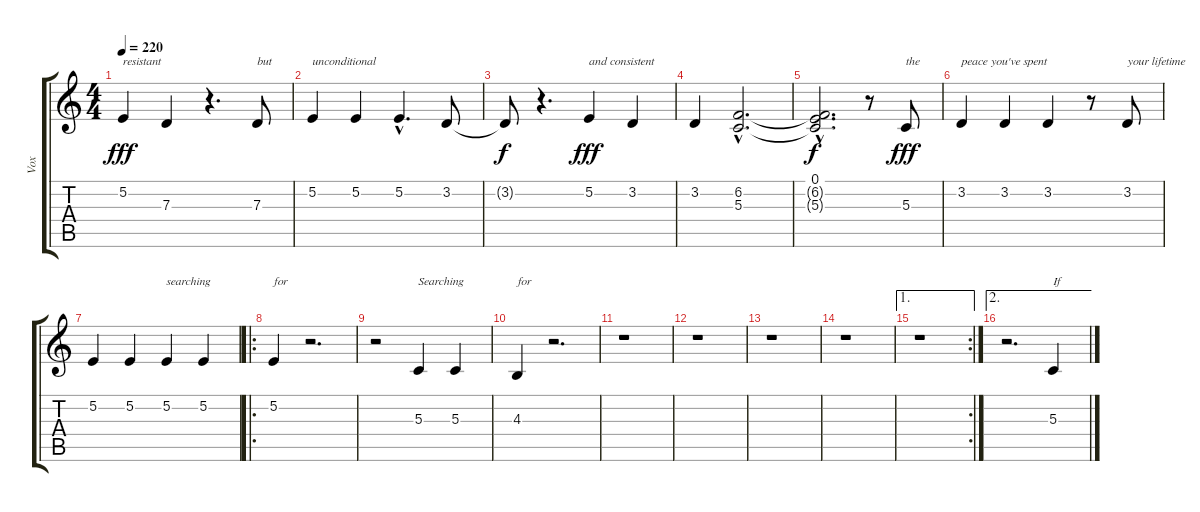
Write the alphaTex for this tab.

\track ("Vox" "Vox") {instrument stringensemble1}
\staff {score tabs}
\tuning (E4 B3 G3 D3 A2 E2) {hide}
\ts (4 4)
\tempo 220
\clef g2
\ks c
5.2.4{txt "resistant" dy fff} 7.3.4 r.4{d} 7.3.8{txt "but"} |
5.2.4{txt "unconditional"} 5.2.4 5.2{hac}.4{d} 3.2.8 |
3.2{t}.8{dy f} r.4{d} 5.2.4{txt "and consistent" dy fff} 3.2.4 |
3.2.4 (6.2{hac} 5.3{hac}).2{d} |
(0.1{hac} 6.2{hac t} 5.3{hac t}).2{d dy f} r.8 5.3.8{txt "the" dy fff} |
3.2.4{txt "peace you've spent"} 3.2.4 3.2.4 r.8 3.2.8{txt "your lifetime"} |
5.2.4 5.2.4 5.2.4{txt "searching"} 5.2.4 |
\ro
5.2.4{txt "for"} r.2{d} |
r.2 5.3.4{txt "Searching"} 5.3.4 |
4.3.4{txt "for"} r.2{d} |
r.1{volume 0} |
r.1 |
r.1 |
r.1 |
\ae 1
\rc 2
r.1 |
\ae 2
r.2{d volume 16} 5.3.4{txt "If"}
